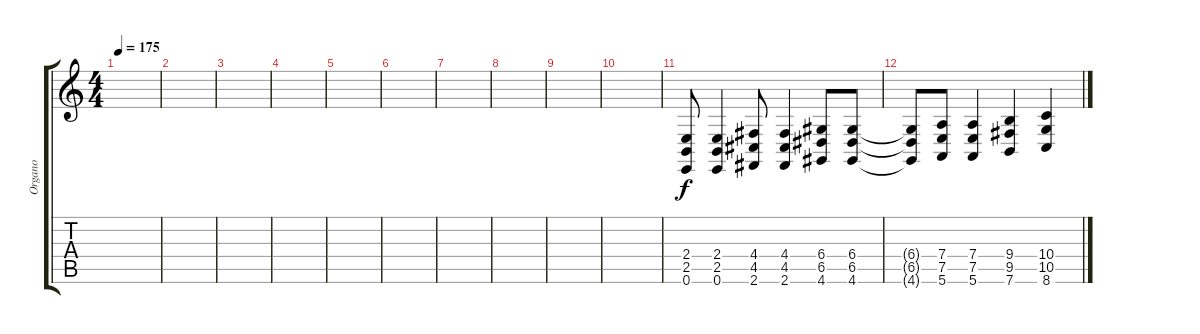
\track ("Organo" "Organo") {instrument harmonica}
\staff {score tabs}
\tuning (E4 B3 G3 D3 A2 E2) {hide}
\ts (4 4)
\tempo 175
\clef g2
\ks c
|
|
|
|
|
|
|
|
|
|
(2.4 2.5 0.6).8 (2.4 2.5 0.6).4 (4.4 4.5 2.6).8 (4.4 4.5 2.6).4 (6.4 6.5 4.6).8 (6.4 6.5 4.6).8 |
(6.4{t} 6.5{t} 4.6{t}).8 (7.4 7.5 5.6).8 (7.4 7.5 5.6).4 (9.4 9.5 7.6).4 (10.4 10.5 8.6).4
